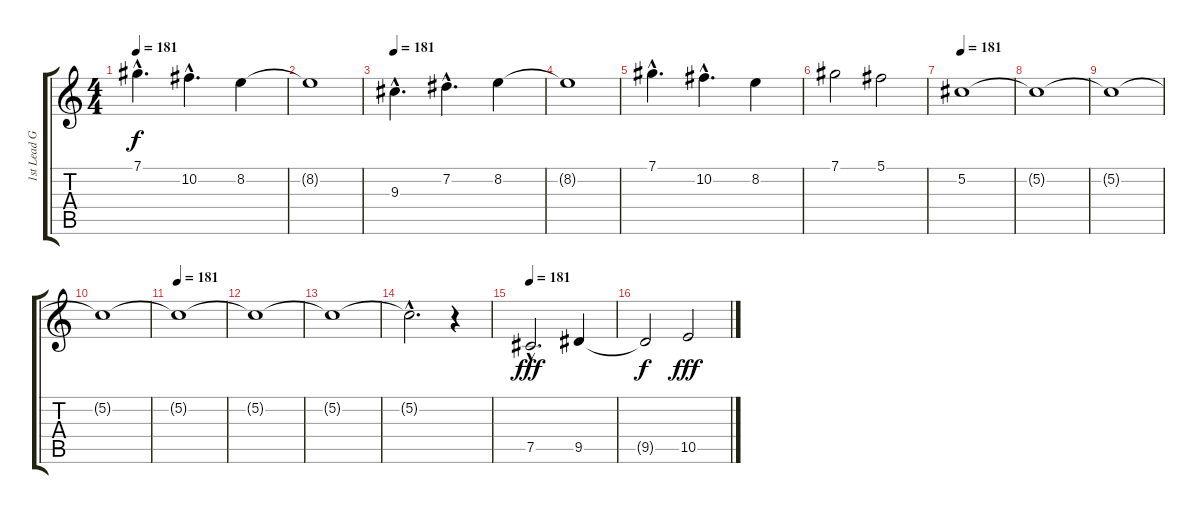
\track ("1st Lead Guitar" "1st Lead G") {instrument distortionguitar}
\staff {score tabs}
\tuning (Db4 Ab3 E3 B2 Gb2 Db2) {hide}
\ts (4 4)
\tempo 181
\clef g2
\ks c
7.1{hac}.4{d dy f} 10.2{hac}.4{d} 8.2.4 |
8.2{t}.1 |
\tempo 181
9.3{hac}.4{d} 7.2{hac}.4{d} 8.2.4 |
8.2{t}.1 |
7.1{hac}.4{d} 10.2{hac}.4{d} 8.2.4 |
7.1.2 5.1.2 |
\tempo 181
5.2.1{volume 8} |
5.2{t}.1 |
5.2{t}.1 |
5.2{t}.1 |
\tempo 181
5.2{t}.1{volume 0} |
5.2{t}.1 |
5.2{t}.1 |
5.2{hac t}.2{d} r.4{volume 14} |
\tempo 181
7.5{hac}.2{d dy fff} 9.5.4 |
9.5{t}.2{dy f} 10.5.2{dy fff}
